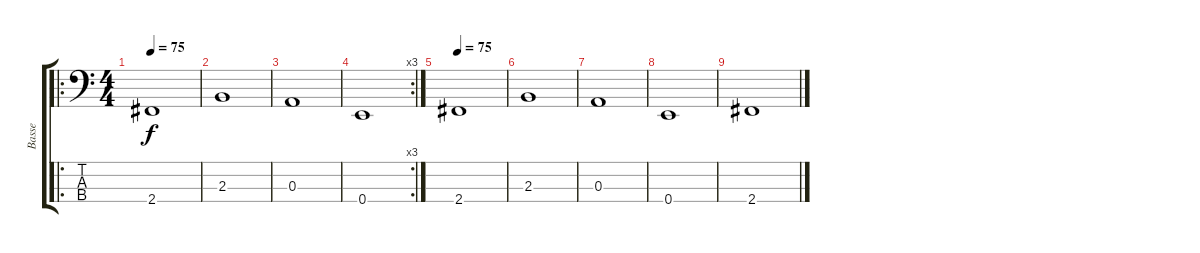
\track ("Basse" "Basse") {instrument electricbassfinger}
\staff {score tabs}
\tuning (G2 D2 A1 E1) {hide}
\ro
\ts (4 4)
\tempo 75
\clef f4
\ks c
2.4.1{dy f} |
2.3.1 |
0.3.1 |
\rc 3
0.4.1 |
\tempo 75
2.4.1 |
2.3.1 |
0.3.1 |
0.4.1 |
2.4.1
